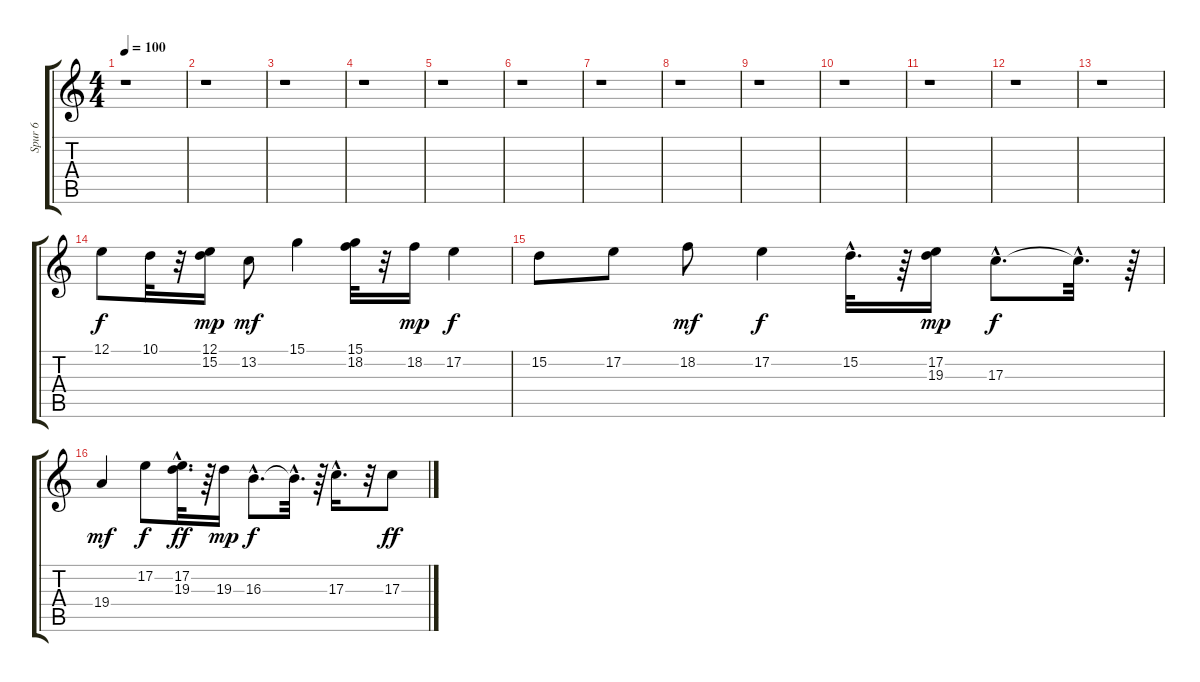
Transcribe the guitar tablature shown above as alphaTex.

\track ("Spur 6" "Spur 6") {instrument piccolo}
\staff {score tabs}
\tuning (E4 B3 G3 D3 A2 E2) {hide}
\ts (4 4)
\tempo 100
\clef g2
\ks c
r.1{dy f} |
r.1 |
r.1 |
r.1 |
r.1 |
r.1 |
r.1 |
r.1 |
r.1 |
r.1 |
r.1 |
r.1 |
r.1 |
12.1.8 10.1.32 r.32 (12.1 15.2).16{dy mp} 13.2.8{dy mf} 15.1.4 (15.1 18.2).32 r.32 18.2.16{dy mp} 17.2.4{dy f} |
15.2.8 17.2.8 18.2.8{dy mf} 17.2.4{dy f} 15.2{hac}.32{d} r.64 (17.2 19.3).16{dy mp} 17.3{hac}.8{d dy f} 17.3{hac t}.32{d} r.64 |
19.4.4{dy mf} 17.2.8{dy f} (17.2{hac} 19.3{hac}).32{d dy ff} r.64 19.3.16{dy mp} 16.3{hac}.8{d dy f} 16.3{hac t}.32{d} r.64 17.3{hac}.16{d} r.32 17.3.8{dy ff}
